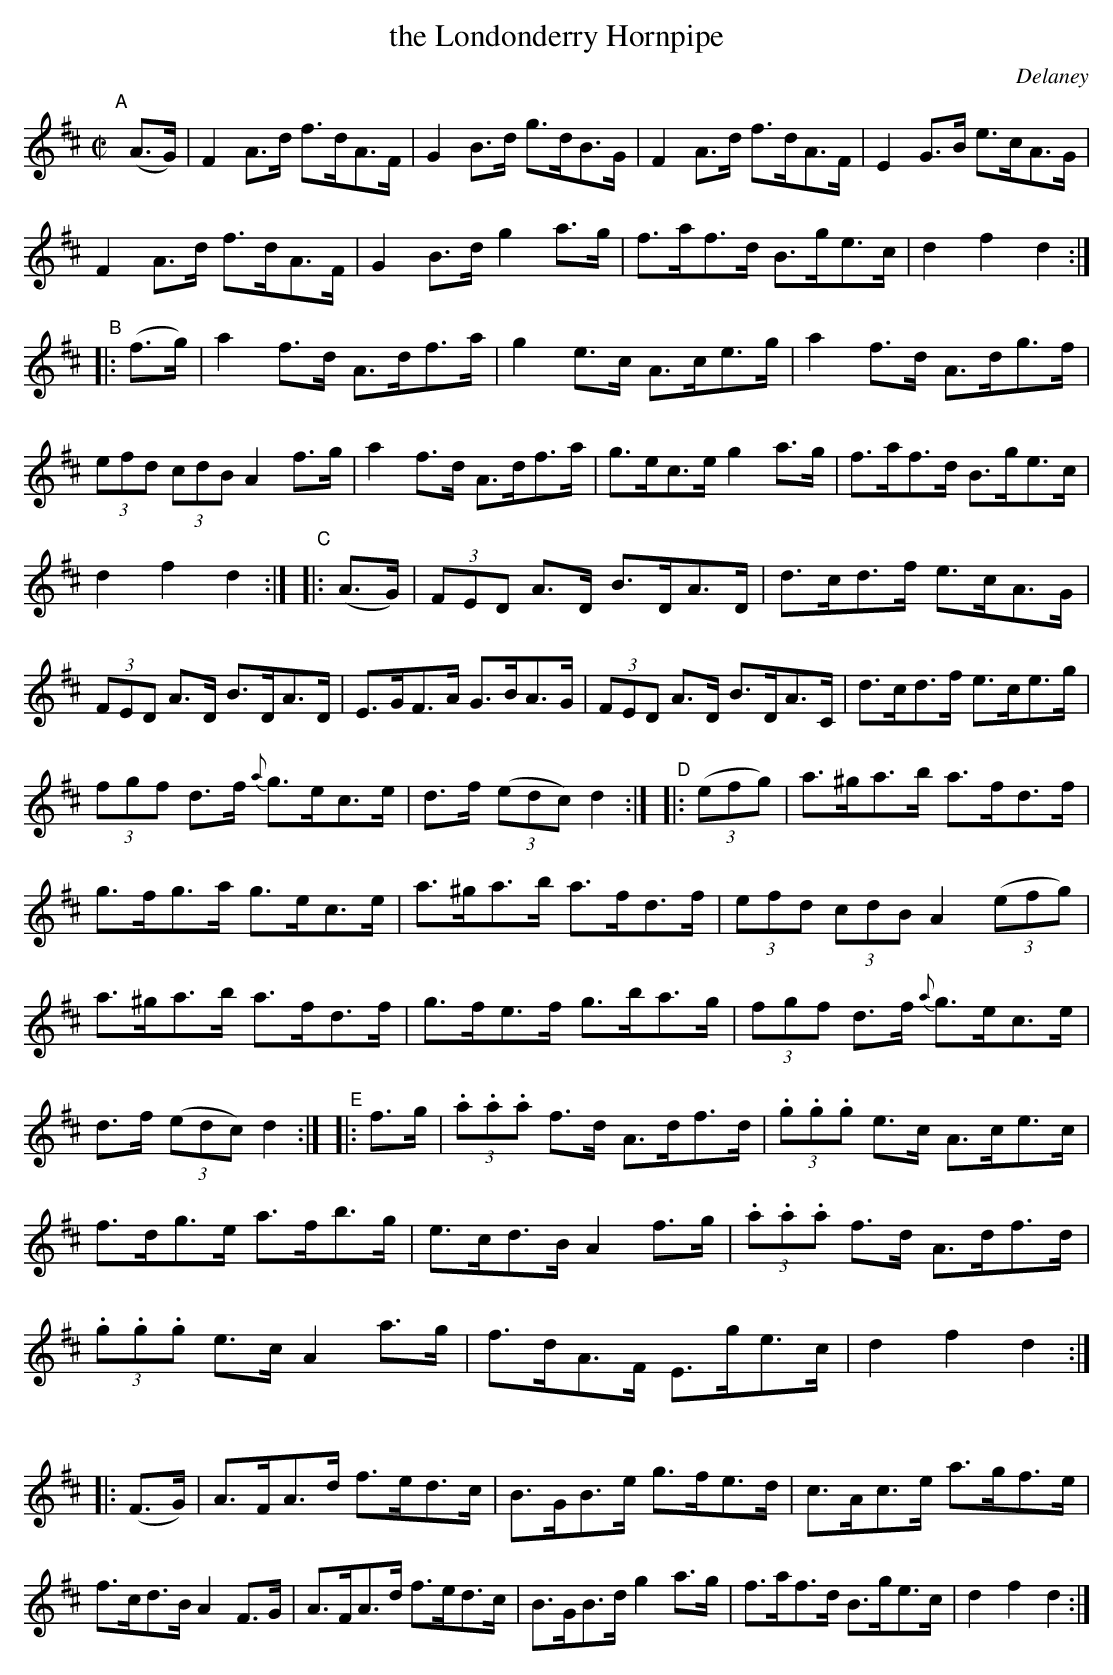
X:1
T: the Londonderry Hornpipe
O: Delaney
M: C|
L: 1/8
K: D
"^A"[|] (A>G) \
| F2A>d f>dA>F | G2B>d g>dB>G | F2A>d f>dA>F | E2G>B e>cA>G \
| F2A>d f>dA>F | G2B>d g2a>g | f>af>d B>ge>c | d2f2 d2 :|
"^B"|: (f>g) \
| a2f>d A>df>a | g2e>c A>ce>g | a2f>d A>dg>f | (3efd (3cdB A2f>g \
| a2f>d A>df>a | g>ec>e g2a>g | f>af>d B>ge>c | d2f2 d2 :|
"^C"|: (A>G) \
| (3FED A>D B>DA>D | d>cd>f e>cA>G | (3FED A>D B>DA>D | E>GF>A G>BA>G \
| (3FED A>D B>DA>C | d>cd>f e>ce>g | (3fgf d>f {a}g>ec>e | d>f ((3edc) d2 :|
"^D"|: ((3efg) \
| a>^ga>b a>fd>f | g>fg>a g>ec>e | a>^ga>b a>fd>f | (3efd (3cdB A2 ((3efg) \
| a>^ga>b a>fd>f | g>fe>f g>ba>g | (3fgf d>f {a}g>ec>e | d>f ((3edc) d2 :|
"^E"|: f>g \
| (3.a.a.a f>d A>df>d | (3.g.g.g e>c A>ce>c | f>dg>e a>fb>g | e>cd>B A2f>g \
| (3.a.a.a f>d A>df>d | (3.g.g.g e>c A2a>g | f>dA>F E>ge>c | d2f2 d2 :|
"^F"|: (F>G) \
| A>FA>d f>ed>c | B>GB>e g>fe>d | c>Ac>e a>gf>e | f>cd>B A2F>G \
| A>FA>d f>ed>c | B>GB>d g2a>g | f>af>d B>ge>c | d2f2 d2 :|
